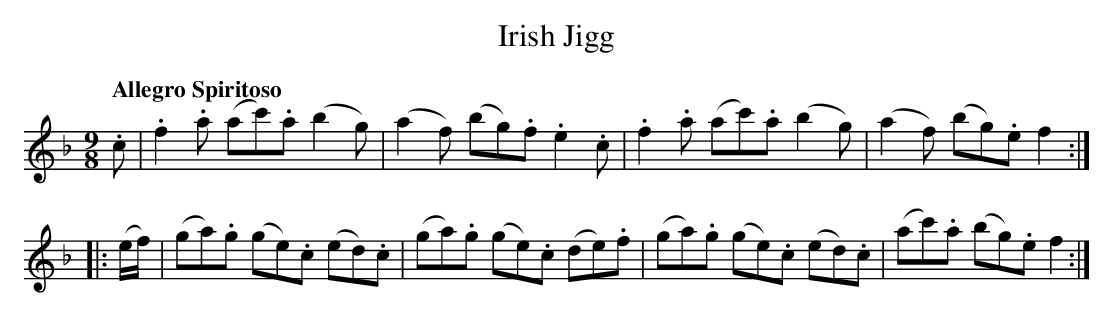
X:1
T:Irish Jigg
M:9/8
L:1/8
Q:"Allegro Spiritoso"
K:F
.c|.f2.a (ac').a (b2g)|(a2f) (bg).f .e2.c|.f2.a (ac').a (b2g)|(a2f) (bg).e f2:|
|:(e/f/)|(ga).g (ge).c (ed).c|(ga).g (ge).c (de).f|(ga).g (ge).c (ed).c|(ac').a (bg).e f2:|]
